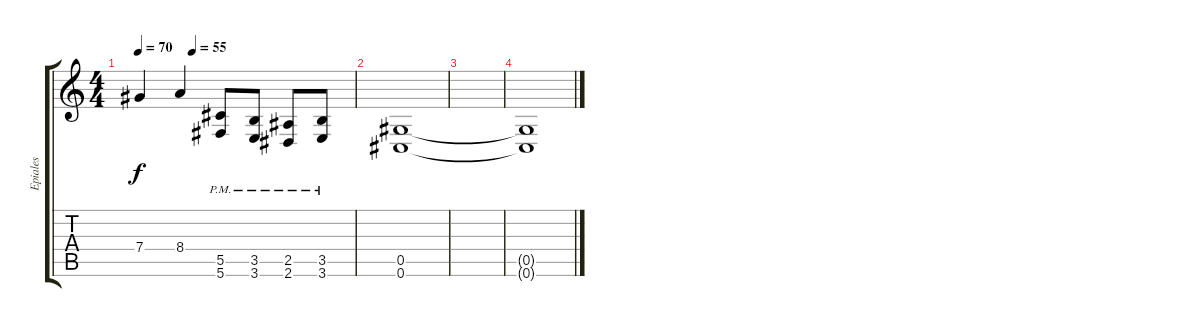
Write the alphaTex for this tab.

\track ("Epiales" "Epiales") {instrument distortionguitar}
\staff {score tabs}
\tuning (Eb4 Bb3 Gb3 Db3 Ab2 Db2) {hide}
\ts (4 4)
\tempo 70
\tempo (55 0.25)
\clef g2
\ks c
7.4.4{dy f} 8.4.4 (5.5 5.6{pm}).8 (3.5 3.6{pm}).8 (2.5 2.6{pm}).8 (3.5 3.6{pm}).8 |
(0.5 0.6).1 |
|
(0.5{t} 0.6{t}).1
